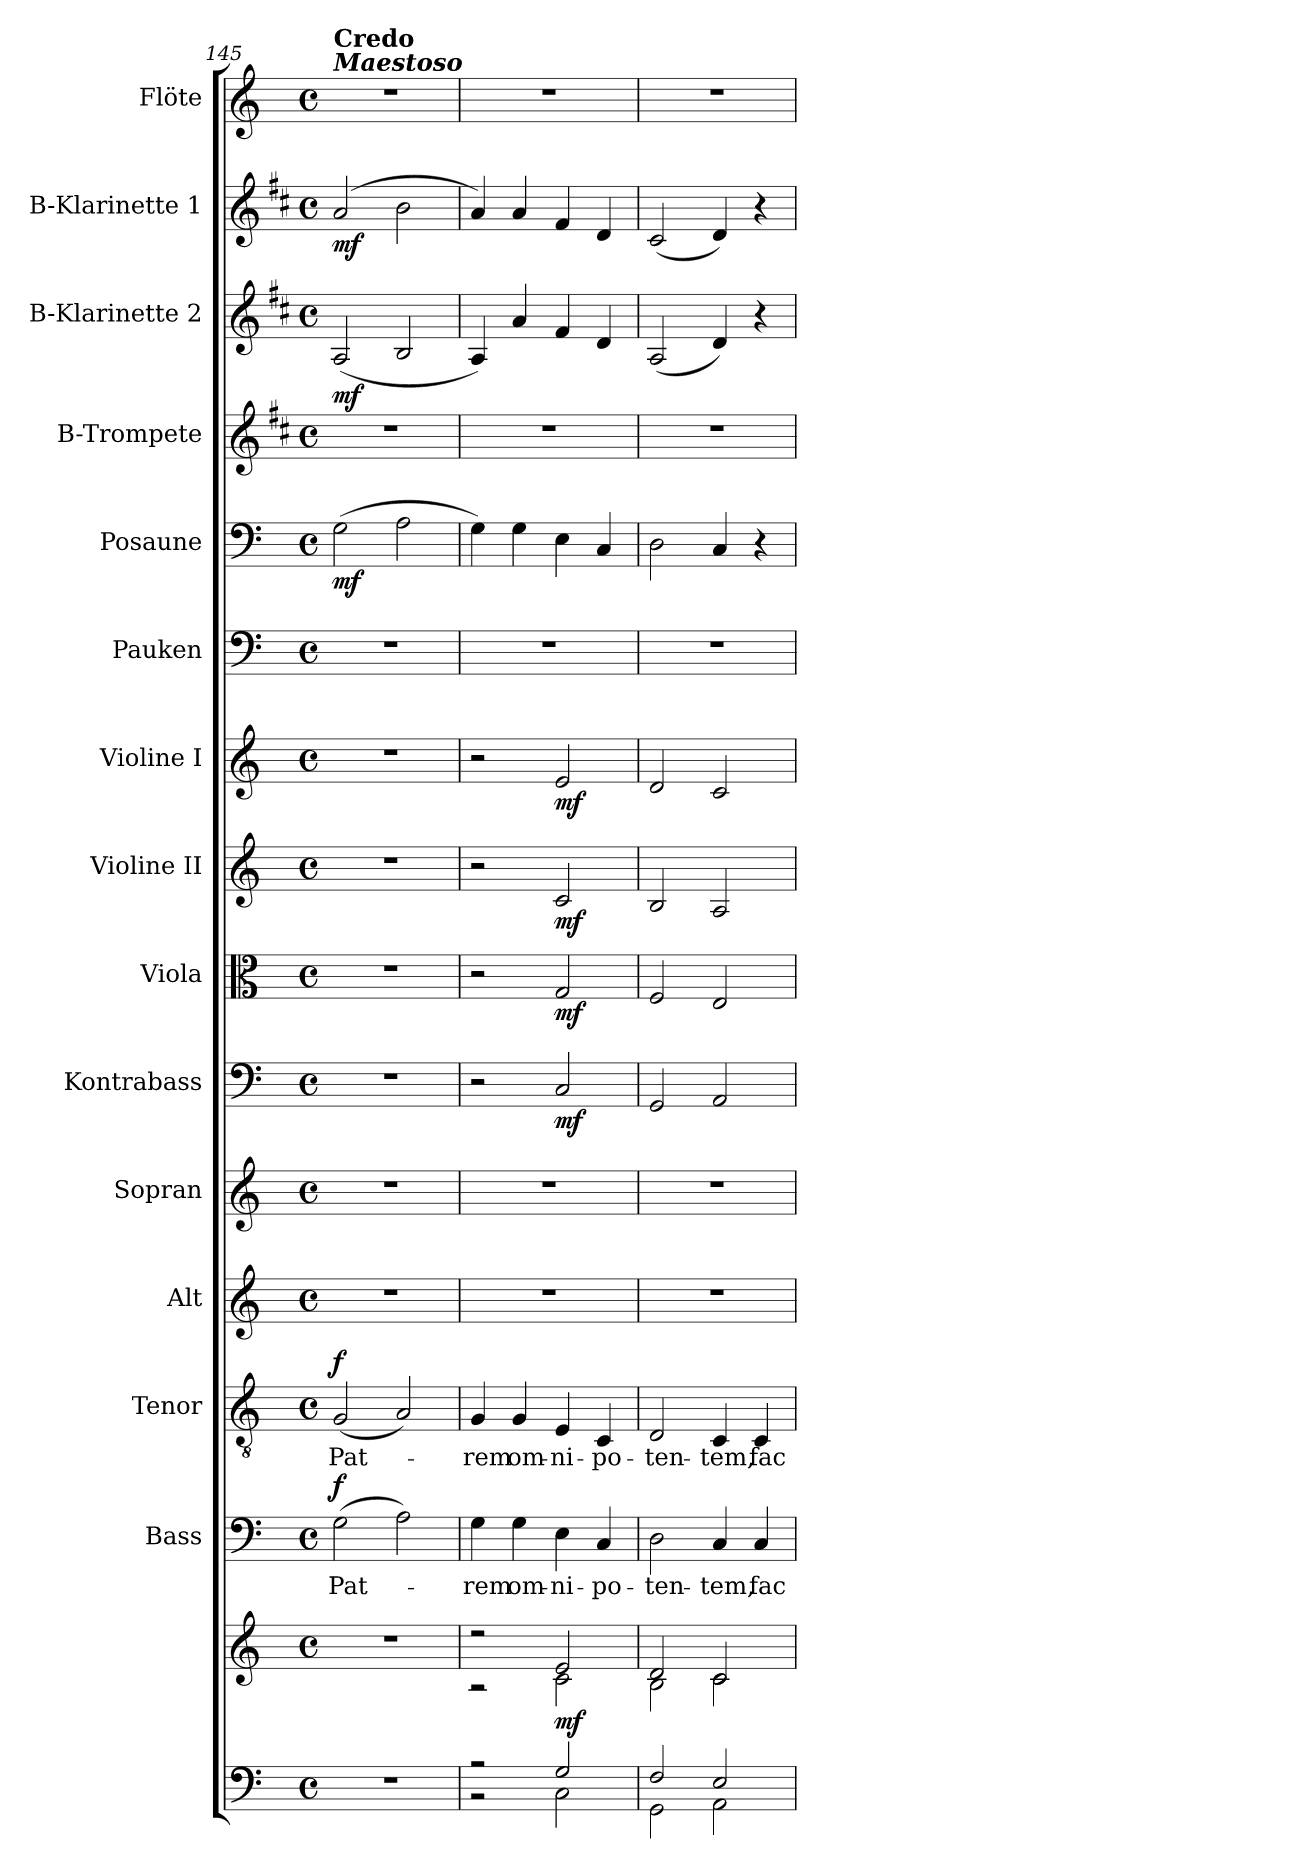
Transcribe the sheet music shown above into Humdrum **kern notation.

**kern	**kern	**dynam	**kern	**text	**dynam	**kern	**text	**dynam	**kern	**kern	**kern	**dynam	**kern	**dynam	**kern	**dynam	**kern	**dynam	**kern	**kern	**dynam	**kern	**kern	**dynam	**kern	**dynam	**kern
*part15	*part15	*part15	*part14	*part14	*part14	*part13	*part13	*part13	*part12	*part11	*part10	*part10	*part9	*part9	*part8	*part8	*part7	*part7	*part6	*part5	*part5	*part4	*part3	*part3	*part2	*part2	*part1
*staff16	*staff15	*staff15/16	*staff14	*staff14	*staff14	*staff13	*staff13	*staff13	*staff12	*staff11	*staff10	*staff10	*staff9	*staff9	*staff8	*staff8	*staff7	*staff7	*staff6	*staff5	*staff5	*staff4	*staff3	*staff3	*staff2	*staff2	*staff1
*	*	*	*I"Bass	*	*	*I"Tenor	*	*	*I"Alt	*I"Sopran	*I"Kontrabass	*	*I"Viola	*	*I"Violine II	*	*I"Violine I	*	*I"Pauken	*I"Posaune	*	*I"B-Trompete	*I"B-Klarinette 2	*	*I"B-Klarinette 1	*	*I"Flöte
*	*	*	*I'B.	*	*	*I'T.	*	*	*I'A.	*I'S.	*I'Kb.	*	*I'Vla.	*	*I'Vl. II	*	*I'Vl. I	*	*I'Pk.	*I'Pos.	*	*I'B Trp.	*I'B Kl. 2	*	*I'B Kl. 1	*	*I'Fl.
!!LO:PB:g=z
*clefF4	*clefG2	*	*clefF4	*	*	*clefGv2	*	*	*clefG2	*clefG2	*clefF4	*	*clefC3	*	*clefG2	*	*clefG2	*	*clefF4	*clefF4	*	*clefG2	*clefG2	*	*clefG2	*	*clefG2
*	*	*	*	*	*	*	*	*	*	*	*ITrd7c12	*	*	*	*	*	*	*	*	*	*	*ITrd1c2	*ITrd1c2	*	*ITrd1c2	*	*
*k[]	*k[]	*	*k[]	*	*	*k[]	*	*	*k[]	*k[]	*k[]	*	*k[]	*	*k[]	*	*k[]	*	*k[]	*k[]	*	*k[]	*k[]	*	*k[]	*	*k[]
*C:	*C:	*	*C:	*	*	*C:	*	*	*C:	*C:	*C:	*	*C:	*	*C:	*	*C:	*	*C:	*C:	*	*C:	*C:	*	*C:	*	*C:
*M4/4	*M4/4	*	*M4/4	*	*	*M4/4	*	*	*M4/4	*M4/4	*M4/4	*	*M4/4	*	*M4/4	*	*M4/4	*	*M4/4	*M4/4	*	*M4/4	*M4/4	*	*M4/4	*	*M4/4
*met(c)	*met(c)	*	*met(c)	*	*	*met(c)	*	*	*met(c)	*met(c)	*met(c)	*	*met(c)	*	*met(c)	*	*met(c)	*	*met(c)	*met(c)	*	*met(c)	*met(c)	*	*met(c)	*	*met(c)
=145	=145	=145	=145	=145	=145	=145	=145	=145	=145	=145	=145	=145	=145	=145	=145	=145	=145	=145	=145	=145	=145	=145	=145	=145	=145	=145	=145
!	!	!	!	!	!	!	!	!	!	!	!	!	!	!	!	!	!	!	!	!	!	!	!	!	!	!	!LO:TX:a:Bi:t=Maestoso
!	!	!	!	!	!	!	!	!	!	!	!	!	!	!	!	!	!	!	!	!	!	!	!	!	!	!	!LO:TX:a:B:t=Credo
!	!	!	!	!LO:LY:b	!LO:DY:a	!	!LO:LY:b	!LO:DY:a	!	!	!	!	!	!	!	!	!	!	!	!	!LO:DY:b	!	!	!LO:DY:b	!	!LO:DY:b	!
1r	1r	.	(>2G\	Pat-	f	(<2G/	Pat-	f	1r	1r	1r	.	1r	.	1r	.	1r	.	1r	(>2G\	mf	1r	(<2G/	mf	(2g/	mf	1r
.	.	.	2A\)	.	.	2A/)	.	.	.	.	.	.	.	.	.	.	.	.	.	2A\	.	.	2A/	.	2a\	.	.
=146	=146	=146	=146	=146	=146	=146	=146	=146	=146	=146	=146	=146	=146	=146	=146	=146	=146	=146	=146	=146	=146	=146	=146	=146	=146	=146	=146
*^	*^	*	*	*	*	*	*	*	*	*	*	*	*	*	*	*	*	*	*	*	*	*	*	*	*	*	*
!	!	!	!	!	!	!LO:LY:b	!	!	!LO:LY:b	!	!	!	!	!	!	!	!	!	!	!	!	!	!	!	!	!	!	!	!
2r	2r	2r	2r	.	4G\	-rem	.	4G/	-rem	.	1r	1r	2r	.	2r	.	2r	.	2r	.	1r	4G\)	.	1r	4G/)	.	4g/)	.	1r
!	!	!	!	!	!	!LO:LY:b	!	!	!LO:LY:b	!	!	!	!	!	!	!	!	!	!	!	!	!	!	!	!	!	!	!	!
.	.	.	.	.	4G\	om-	.	4G/	om-	.	.	.	.	.	.	.	.	.	.	.	.	4G\	.	.	4g/	.	4g/	.	.
!	!	!	!	!LO:DY:b	!	!LO:LY:b	!	!	!LO:LY:b	!	!	!	!	!LO:DY:b	!	!LO:DY:b	!	!LO:DY:b	!	!LO:DY:b	!	!	!	!	!	!	!	!	!
2G/	2C\	2e/	2c\	mf	4E\	-ni-	.	4E/	-ni-	.	.	.	2CC/	mf	2G/	mf	2c/	mf	2e/	mf	.	4E\	.	.	4e/	.	4e/	.	.
!	!	!	!	!	!	!LO:LY:b	!	!	!LO:LY:b	!	!	!	!	!	!	!	!	!	!	!	!	!	!	!	!	!	!	!	!
.	.	.	.	.	4C/	-po-	.	4C/	-po-	.	.	.	.	.	.	.	.	.	.	.	.	4C/	.	.	4c/	.	4c/	.	.
=147	=147	=147	=147	=147	=147	=147	=147	=147	=147	=147	=147	=147	=147	=147	=147	=147	=147	=147	=147	=147	=147	=147	=147	=147	=147	=147	=147	=147	=147
!	!	!	!	!	!	!LO:LY:b	!	!	!LO:LY:b	!	!	!	!	!	!	!	!	!	!	!	!	!	!	!	!	!	!	!	!
2F/	2GG\	2d/	2B\	.	2D\	-ten-	.	2D/	-ten-	.	1r	1r	2GGG/	.	2F/	.	2B/	.	2d/	.	1r	2D\	.	1r	(<2G/	.	(<2B/	.	1r
!	!	!	!	!	!	!LO:LY:b	!	!	!LO:LY:b	!	!	!	!	!	!	!	!	!	!	!	!	!	!	!	!	!	!	!	!
2E/	2AA\	2c/	2c\	.	4C/	-tem,	.	4C/	-tem,	.	.	.	2AAA/	.	2E/	.	2A/	.	2c/	.	.	4C/	.	.	4c/)	.	4c/)	.	.
!	!	!	!	!	!	!LO:LY:b	!	!	!LO:LY:b	!	!	!	!	!	!	!	!	!	!	!	!	!	!	!	!	!	!	!	!
.	.	.	.	.	4C/	fac-	.	4C/	fac-	.	.	.	.	.	.	.	.	.	.	.	.	4r	.	.	4r	.	4r	.	.
*v	*v	*	*	*	*	*	*	*	*	*	*	*	*	*	*	*	*	*	*	*	*	*	*	*	*	*	*	*	*
*	*v	*v	*	*	*	*	*	*	*	*	*	*	*	*	*	*	*	*	*	*	*	*	*	*	*	*	*	*
=	=	=	=	=	=	=	=	=	=	=	=	=	=	=	=	=	=	=	=	=	=	=	=	=	=	=	=
*-	*-	*-	*-	*-	*-	*-	*-	*-	*-	*-	*-	*-	*-	*-	*-	*-	*-	*-	*-	*-	*-	*-	*-	*-	*-	*-	*-
